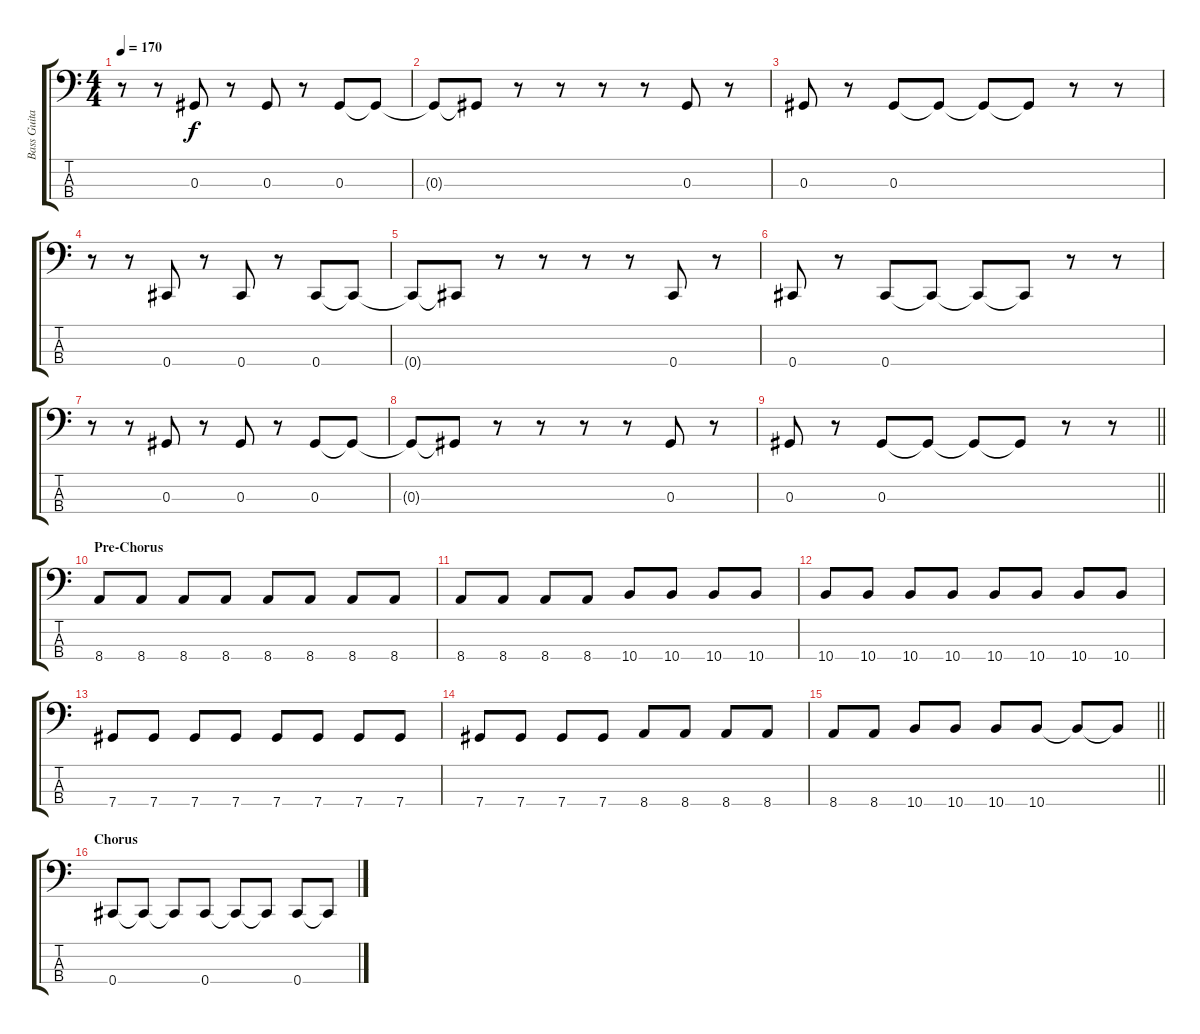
\track ("Bass Guitar" "Bass Guita") {instrument electricbassfinger}
\staff {score tabs}
\tuning (Gb2 Db2 Ab1 Db1) {hide}
\ts (4 4)
\tempo 170
\clef f4
\ks c
r.8{dy f} r.8 0.3.8 r.8 0.3.8 r.8 0.3.8 0.3{t}.8 |
0.3{t}.8 0.3{t}.8 r.8 r.8 r.8 r.8 0.3.8 r.8 |
0.3.8 r.8 0.3.8 0.3{t}.8 0.3{t}.8 0.3{t}.8 r.8 r.8 |
r.8 r.8 0.4.8 r.8 0.4.8 r.8 0.4.8 0.4{t}.8 |
0.4{t}.8 0.4{t}.8 r.8 r.8 r.8 r.8 0.4.8 r.8 |
0.4.8 r.8 0.4.8 0.4{t}.8 0.4{t}.8 0.4{t}.8 r.8 r.8 |
r.8 r.8 0.3.8 r.8 0.3.8 r.8 0.3.8 0.3{t}.8 |
0.3{t}.8 0.3{t}.8 r.8 r.8 r.8 r.8 0.3.8 r.8 |
\barLineRight lightlight
0.3.8 r.8 0.3.8 0.3{t}.8 0.3{t}.8 0.3{t}.8 r.8 r.8 |
\section ("" "Pre-Chorus")
8.4.8 8.4.8 8.4.8 8.4.8 8.4.8 8.4.8 8.4.8 8.4.8 |
8.4.8 8.4.8 8.4.8 8.4.8 10.4.8 10.4.8 10.4.8 10.4.8 |
10.4.8 10.4.8 10.4.8 10.4.8 10.4.8 10.4.8 10.4.8 10.4.8 |
7.4.8 7.4.8 7.4.8 7.4.8 7.4.8 7.4.8 7.4.8 7.4.8 |
7.4.8 7.4.8 7.4.8 7.4.8 8.4.8 8.4.8 8.4.8 8.4.8 |
\barLineRight lightlight
8.4.8 8.4.8 10.4.8 10.4.8 10.4.8 10.4.8 10.4{t}.8 10.4{t}.8 |
\section ("" "Chorus")
0.4.8 0.4{t}.8 0.4{t}.8 0.4.8 0.4{t}.8 0.4{t}.8 0.4.8 0.4{t}.8
